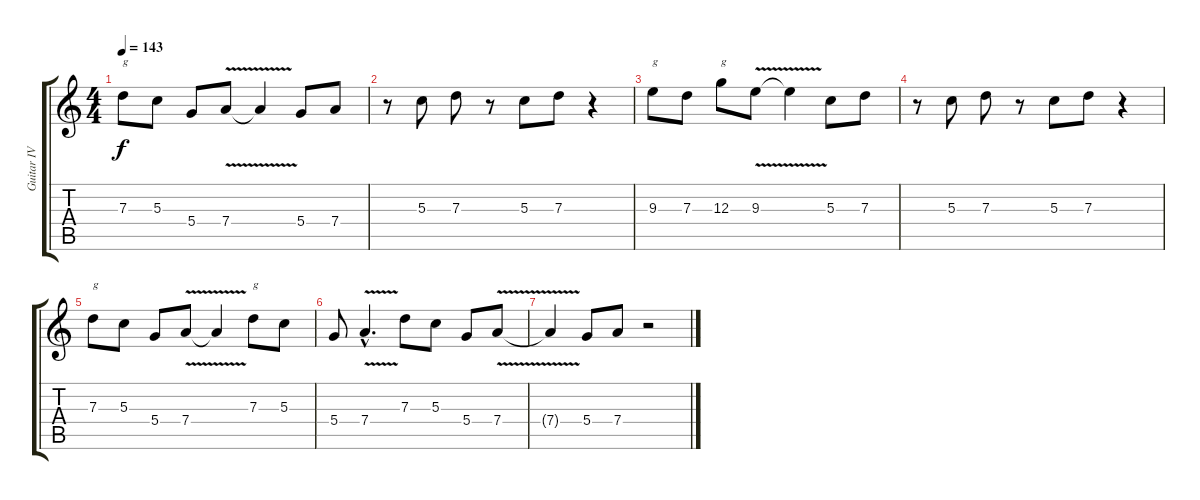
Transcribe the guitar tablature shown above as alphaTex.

\track ("Guitar IV" "Guitar IV") {instrument distortionguitar}
\staff {score tabs}
\tuning (E4 B3 G3 D3 A2 E2) {hide}
\ts (4 4)
\tempo 143
\clef g2
\ks aminor
7.3.8{txt "g" dy f} 5.3.8 5.4.8 7.4{v}.8 7.4{t}.4 5.4.8 7.4.8 |
r.8 5.3.8 7.3.8 r.8 5.3.8 7.3.8 r.4 |
9.3.8{txt "g"} 7.3.8 12.3.8{txt "g"} 9.3{v}.8 9.3{t}.4 5.3.8 7.3.8 |
r.8 5.3.8 7.3.8 r.8 5.3.8 7.3.8 r.4 |
7.3.8{txt "g"} 5.3.8 5.4.8 7.4{v}.8 7.4{t}.4 7.3.8{txt "g"} 5.3.8 |
5.4.8 7.4{v hac}.4{d} 7.3.8 5.3.8 5.4.8 7.4{v}.8 |
7.4{t}.4 5.4.8 7.4.8 r.2
